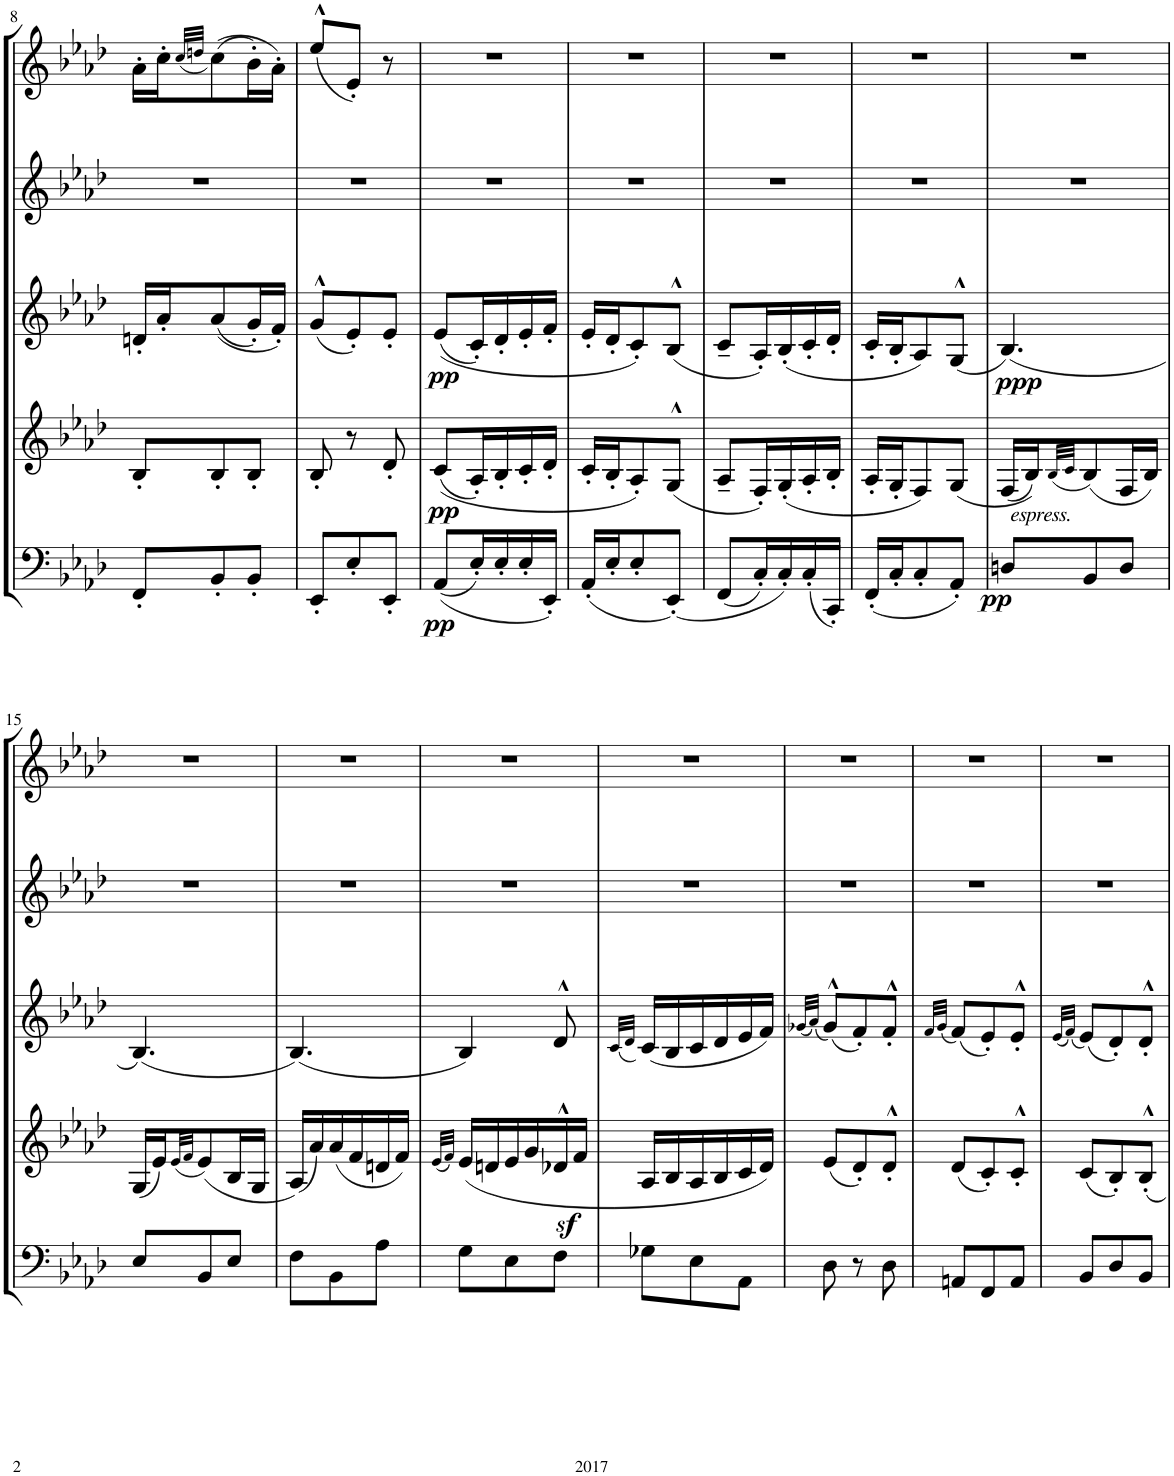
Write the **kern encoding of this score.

**kern	**dynam	**kern	**dynam	**kern	**dynam	**kern	**kern
*part5	*part5	*part4	*part4	*part3	*part3	*part2	*part1
*staff5	*staff5	*staff4	*staff4	*staff3	*staff3	*staff2	*staff1
*I"Bassoon	*	*I"Horn in F	*	*I"Bb Clarinet	*	*I"Oboe	*I"Flute
*I'Bsn	*	*I'Hn	*	*I'Cl	*	*I'Ob	*I'Fl
!!LO:PB:g=z
*clefF4	*	*clefG2	*	*clefG2	*	*clefG2	*clefG2
*	*	*ITrd4c7	*	*ITrd1c2	*	*	*
*k[b-e-a-d-]	*	*k[b-e-a-d-]	*	*k[b-e-a-d-]	*	*k[b-e-a-d-]	*k[b-e-a-d-]
*M3/8	*	*M3/8	*	*M3/8	*	*M3/8	*M3/8
=8	=8	=8	=8	=8	=8	=8	=8
8FF'/L	.	8B-'/L	.	16dn'/LL	.	4.r	16a-'\LL
.	.	.	.	16a-'/J	.	.	16cc'\J
.	.	.	.	.	.	.	(32qcc/LLL
.	.	.	.	.	.	.	32qddn/JJJ
8BB-'/	.	8B-'/	.	((8a-/	.	.	((8cc\)
8BB-'/J	.	8B-'/J	.	16g'/L)	.	.	16b-'\L)
.	.	.	.	16f'/JJ)	.	.	16a-'\JJ)
=9	=9	=9	=9	=9	=9	=9	=9
8EE-'/L	.	8B-'/	.	(8g^^/L	.	4.r	(8ee-^^/L
8E-'/	.	8r	.	8e-'/)	.	.	8e-'/J)
8EE-'/J	.	8d-'/	.	8e-'/J	.	.	8r
=10	=10	=10	=10	=10	=10	=10	=10
!	!LO:DY:b	!	!LO:DY:b	!	!LO:DY:b	!	!
((8AA-/L	pp	((8c/L	pp	((8e-/L	pp	4.r	4.r
16E-'/L)	.	16A-'/L)	.	16c'/L)	.	.	.
16E-'/	.	16B-'/	.	16d-'/	.	.	.
16E-'/	.	16c'/	.	16e-'/	.	.	.
16EE-'/JJ)	.	16d-'/JJ	.	16f'/JJ	.	.	.
=11	=11	=11	=11	=11	=11	=11	=11
(16AA-'/LL	.	16c'/LL	.	16e-'/LL	.	4.r	4.r
16E-'/J	.	16B-'/J	.	16d-'/J	.	.	.
8E-'/	.	8A-'/)	.	8c'/)	.	.	.
(8EE-'/J)	.	(8G^^/J	.	(8B-^^/J	.	.	.
=12	=12	=12	=12	=12	=12	=12	=12
(8FF/L	.	8A-~/L	.	8c~/L	.	4.r	4.r
16C'/L)	.	16F'/L)	.	16A-'/L)	.	.	.
16C'/)	.	(16G'/	.	(16B-'/	.	.	.
(16C'/	.	16A-'/	.	16c'/	.	.	.
16CC'/JJ)	.	16B-'/JJ	.	16d-'/JJ	.	.	.
=13	=13	=13	=13	=13	=13	=13	=13
(16FF'/LL	.	16A-'/LL	.	16c'/LL	.	4.r	4.r
16C'/J	.	16G'/J	.	16B-'/J	.	.	.
8C'/	.	8F/)	.	8A-/)	.	.	.
8AA-'/J)	.	(8G/J	.	(8G^^/J	.	.	.
=14	=14	=14	=14	=14	=14	=14	=14
!	!	!LO:TX:b:i:t=espress.	!	!	!	!	!
!	!LO:DY:b	!	!	!	!LO:DY:b	!	!
8Dn/L	pp	(16F/LL	.	(4.B-/)	ppp	4.r	4.r
.	.	16B-/J))	.	.	.	.	.
.	.	(32qB-/LLL	.	.	.	.	.
.	.	32qc/JJJ	.	.	.	.	.
8BB-/	.	(8B-/)	.	.	.	.	.
8D/J	.	16F/L	.	.	.	.	.
.	.	16B-/JJ)	.	.	.	.	.
!!LO:LB:g=z
=15	=15	=15	=15	=15	=15	=15	=15
8E-/L	.	(16G/LL	.	(4.B-/)	.	4.r	4.r
.	.	16e-/J)	.	.	.	.	.
.	.	(32qe-/LLL	.	.	.	.	.
.	.	32qf/JJJ	.	.	.	.	.
8BB-/	.	(8e-/)	.	.	.	.	.
8E-/J	.	16B-/L	.	.	.	.	.
.	.	16G/JJ	.	.	.	.	.
=16	=16	=16	=16	=16	=16	=16	=16
8F\L	.	(16A-/LL)	.	(4.B-/)	.	4.r	4.r
.	.	16a-/)	.	.	.	.	.
8BB-\	.	(16a-/	.	.	.	.	.
.	.	16f/	.	.	.	.	.
8A-\J	.	16dn/	.	.	.	.	.
.	.	16f/JJ)	.	.	.	.	.
=17	=17	=17	=17	=17	=17	=17	=17
.	.	(32qe-/LLL	.	.	.	.	.
.	.	32qf/JJJ)	.	.	.	.	.
8G\L	.	(16e-/LL	.	4B-/)	.	4.r	4.r
.	.	16dn/	.	.	.	.	.
8E-\	.	16e-/	.	.	.	.	.
.	.	16g/	.	.	.	.	.
8F\J	.	16d-Xz<^^/	.	8d-^^/	.	.	.
.	.	16f/JJ	.	.	.	.	.
=18	=18	=18	=18	=18	=18	=18	=18
.	.	.	.	32qc/LLL	.	.	.
.	.	.	.	(32qd-/JJJ	.	.	.
8G-X\L	.	16A-/LL	.	(16c/LL)	.	4.r	4.r
.	.	16B-/	.	16B-/	.	.	.
8E-\	.	16A-/	.	16c/	.	.	.
.	.	16B-/	.	16d-/	.	.	.
8AA-\J	.	16c/	.	16e-/	.	.	.
.	.	16d-/JJ)	.	16f/JJ)	.	.	.
=19	=19	=19	=19	=19	=19	=19	=19
.	.	.	.	(32qg-X/LLL	.	.	.
.	.	.	.	(32qa-/JJJ)	.	.	.
8D-\	.	(8e-/L	.	(8g-^^/L)	.	4.r	4.r
8r	.	8d-'/)	.	8f'/)	.	.	.
8D-\	.	8d-'^^/J	.	8f'^^/J	.	.	.
=20	=20	=20	=20	=20	=20	=20	=20
.	.	.	.	32qf/LLL	.	.	.
.	.	.	.	(32qg/JJJ	.	.	.
8AAn/L	.	(8d-/L	.	(8f/L)	.	4.r	4.r
8FF/	.	8c'/)	.	8e-'/)	.	.	.
8AA/J	.	8c'^^/J	.	8e-'^^/J	.	.	.
=21	=21	=21	=21	=21	=21	=21	=21
.	.	.	.	(32qe-/LLL	.	.	.
.	.	.	.	(32qf/JJJ)	.	.	.
8BB-/L	.	(8c/L	.	(8e-/L)	.	4.r	4.r
8D-/	.	8B-'/)	.	8d-'/)	.	.	.
8BB-/J	.	8B-'^^/J	.	8d-'^^/J	.	.	.
=	=	=	=	=	=	=	=
*-	*-	*-	*-	*-	*-	*-	*-
